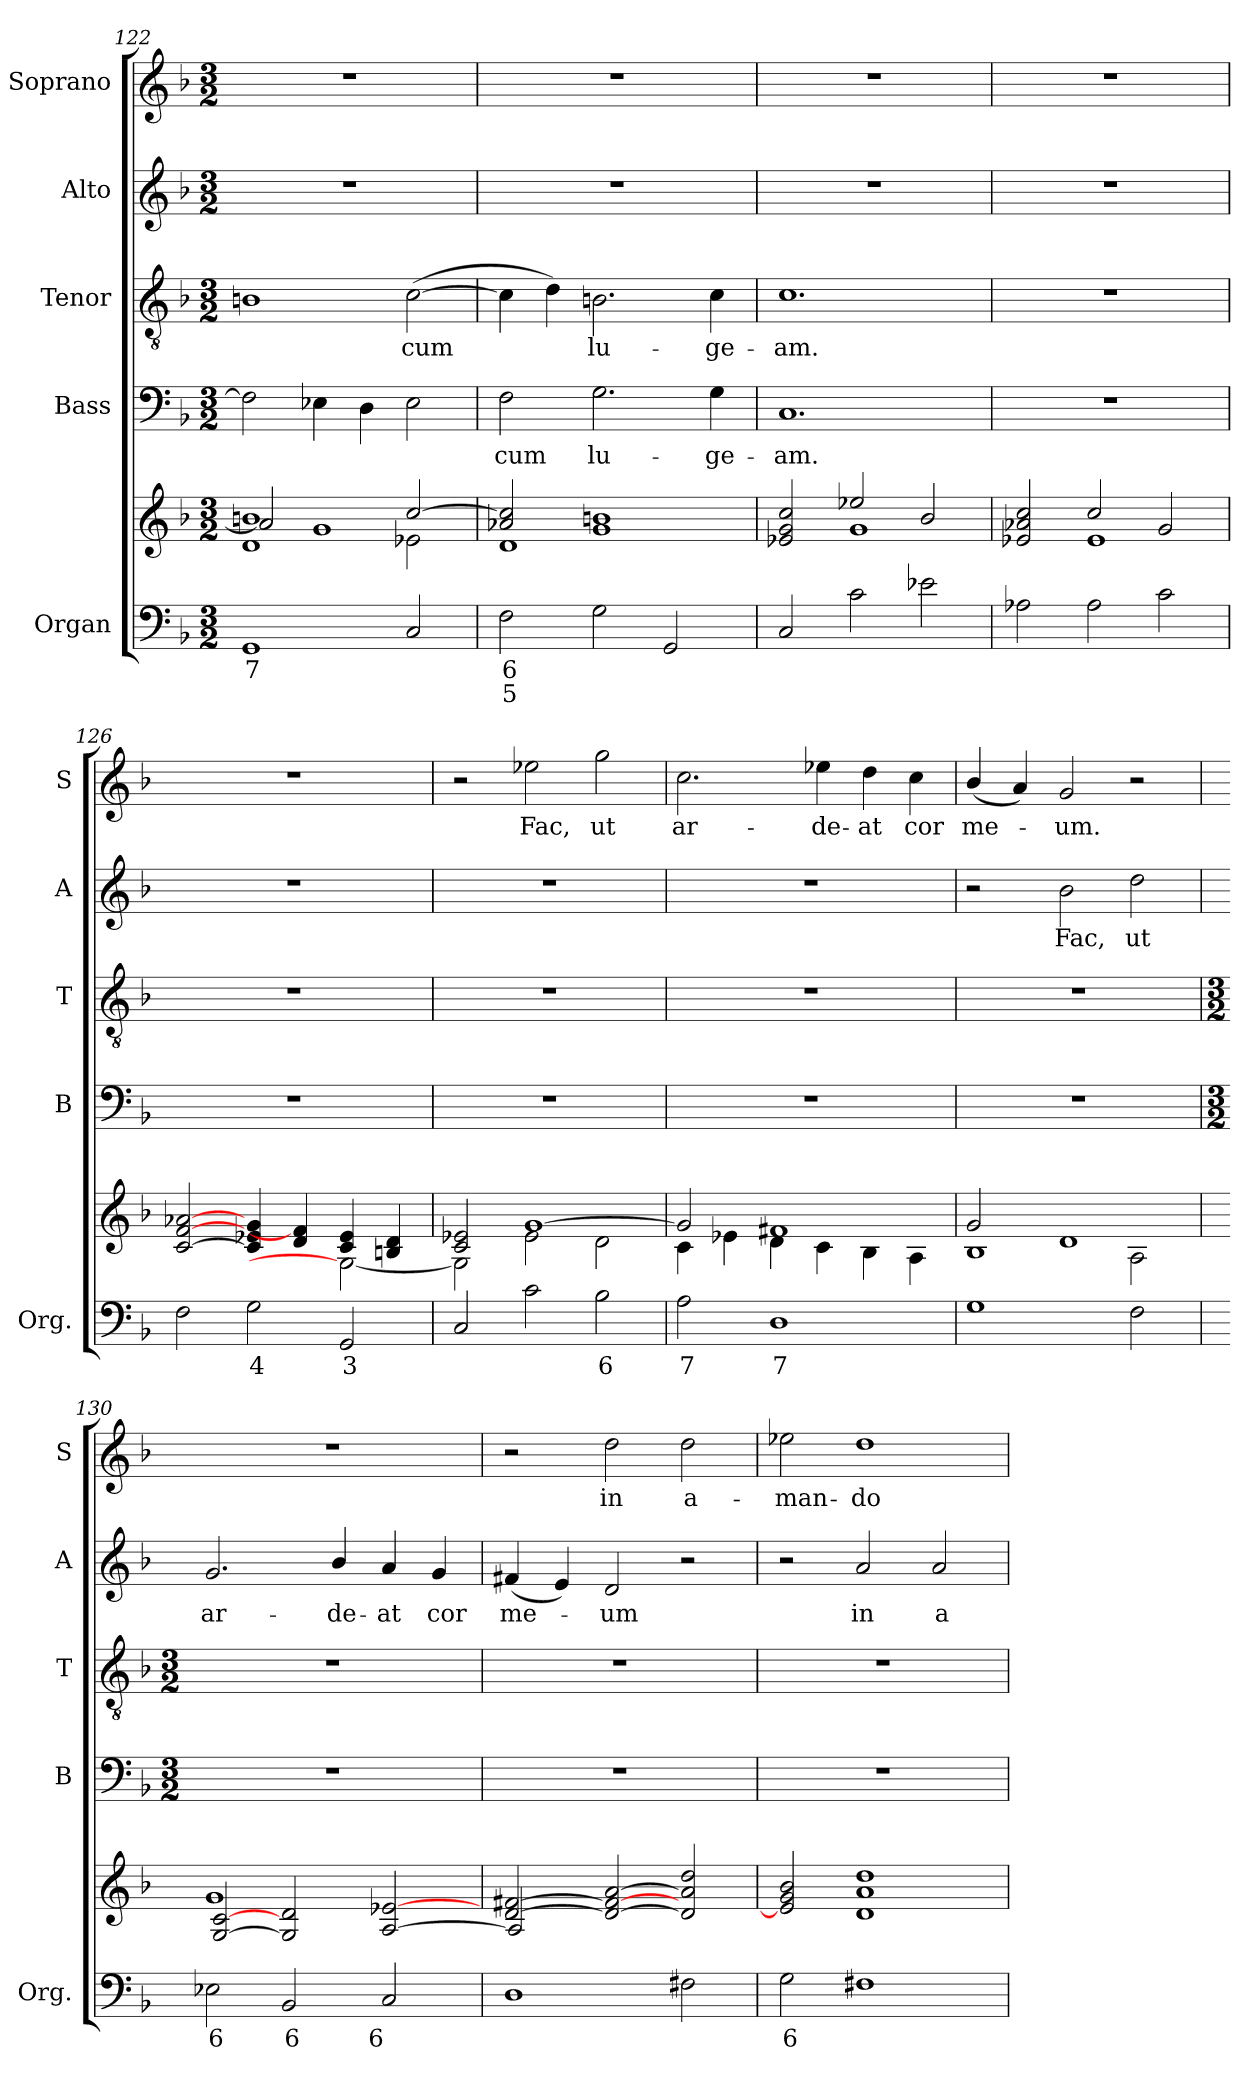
**kern	**text	**text	**kern	**kern	**text	**kern	**text	**kern	**text	**kern	**text
*part5	*part5	*part5	*part5	*part4	*part4	*part3	*part3	*part2	*part2	*part1	*part1
*staff6	*staff6	*staff6	*staff5	*staff4	*staff4	*staff3	*staff3	*staff2	*staff2	*staff1	*staff1
*I"Organ	*	*	*	*I"Bass	*	*I"Tenor	*	*I"Alto	*	*I"Soprano	*
*I'Org.	*	*	*	*I'B	*	*I'T	*	*I'A	*	*I'S	*
*clefF4	*	*	*clefG2	*clefF4	*	*clefGv2	*	*clefG2	*	*clefG2	*
*k[b-]	*	*	*k[b-]	*k[b-]	*	*k[b-]	*	*k[b-]	*	*k[b-]	*
*M3/2	*	*	*M3/2	*M3/2	*	*M3/2	*	*M3/2	*	*M3/2	*
=122	=122	=122	=122	=122	=122	=122	=122	=122	=122	=122	=122
*	*	*	*^	*	*	*	*	*	*	*	*
*	*	*	*	*^	*	*	*	*	*	*	*	*
1GG	7	.	1bn	1d	2a-]	2F\]	.	1Bn	.	1.r	.	1.r	.
.	.	.	.	.	1g	4E-X\	.	.	.	.	.	.	.
.	.	.	.	.	.	4D\	.	.	.	.	.	.	.
!	!	!	!	!	!	!	!	!	!LO:LY:b	!	!	!	!
2C	.	.	[2cc	2e-X	.	2E-\	.	(>[2c\	cum	.	.	.	.
=123	=123	=123	=123	=123	=123	=123	=123	=123	=123	=123	=123	=123	=123
!	!	!	!	!LO:N:vis=1	!	!	!LO:LY:b	!	!	!	!	!	!
2F	6	5	2a-X 2cc]	1.d	1.ryy	2F\	cum	4c\]	.	1.r	.	1.r	.
.	.	.	.	.	.	.	.	4d\)	.	.	.	.	.
!	!	!	!	!	!	!	!LO:LY:b	!	!LO:LY:b	!	!	!	!
2G	.	.	1g 1bn	.	.	2.G\	lu-	2.Bn\	lu-	.	.	.	.
2GG	.	.	.	.	.	.	.	.	.	.	.	.	.
!	!	!	!	!	!	!	!LO:LY:b	!	!LO:LY:b	!	!	!	!
.	.	.	.	.	.	4G\	-ge-	4c\	-ge-	.	.	.	.
=124	=124	=124	=124	=124	=124	=124	=124	=124	=124	=124	=124	=124	=124
!	!	!	!	!	!	!	!LO:LY:b	!	!LO:LY:b	!	!	!	!
2C	.	.	2e-X 2g 2cc	2ryy	1.ryy	1.C	-am.	1.c	-am.	1.r	.	1.r	.
2c	.	.	2ee-X	1g	.	.	.	.	.	.	.	.	.
2e-X	.	.	2b-	.	.	.	.	.	.	.	.	.	.
=125	=125	=125	=125	=125	=125	=125	=125	=125	=125	=125	=125	=125	=125
2A-X	.	.	2e-X 2a-X 2cc	2ryy	1.ryy	1.r	.	1.r	.	1.r	.	1.r	.
2A-	.	.	2cc	1e-	.	.	.	.	.	.	.	.	.
2c	.	.	2g	.	.	.	.	.	.	.	.	.	.
!!LO:LB:g=z
=126	=126	=126	=126	=126	=126	=126	=126	=126	=126	=126	=126	=126	=126
2F	.	.	[2c [2f [2a-X	2ryy	1.ryy	1.r	.	1.r	.	1.r	.	1.r	.
2G	4	.	4c] 4e-X 4g	2ryy	.	.	.	.	.	.	.	.	.
.	.	.	4d 4f]	.	.	.	.	.	.	.	.	.	.
2GG	3	.	4c 4e-	2G_	.	.	.	.	.	.	.	.	.
.	.	.	4Bn 4d	.	.	.	.	.	.	.	.	.	.
=127	=127	=127	=127	=127	=127	=127	=127	=127	=127	=127	=127	=127	=127
2C	.	.	2c 2e-X	2G]	1.ryy	1.r	.	1.r	.	1.r	.	2r	.
!	!	!	!	!	!	!	!	!	!	!	!	!	!LO:LY:b
2c	.	.	[1g	2e-	.	.	.	.	.	.	.	2ee-X\	Fac,
!	!	!	!	!	!	!	!	!	!	!	!	!	!LO:LY:b
2B-	6	.	.	2d	.	.	.	.	.	.	.	2gg\	ut
=128	=128	=128	=128	=128	=128	=128	=128	=128	=128	=128	=128	=128	=128
!	!	!	!	!	!	!	!	!	!	!	!	!	!LO:LY:b
2A	7	.	2g]	4c	1.ryy	1.r	.	1.r	.	1.r	.	2.cc\	ar-
.	.	.	.	4e-X	.	.	.	.	.	.	.	.	.
1D	7	.	1f#X	4d	.	.	.	.	.	.	.	.	.
!	!	!	!	!	!	!	!	!	!	!	!	!	!LO:LY:b
.	.	.	.	4c	.	.	.	.	.	.	.	4ee-X\	-de-
!	!	!	!	!	!	!	!	!	!	!	!	!	!LO:LY:b
.	.	.	.	4B-	.	.	.	.	.	.	.	4dd\	-at
!	!	!	!	!	!	!	!	!	!	!	!	!	!LO:LY:b
.	.	.	.	4A	.	.	.	.	.	.	.	4cc\	cor
=129	=129	=129	=129	=129	=129	=129	=129	=129	=129	=129	=129	=129	=129
!	!	!	!	!	!	!	!	!	!	!	!	!	!LO:LY:b
1G	.	.	2g	1B-	1.ryy	1.r	.	1.r	.	2r	.	(<4b-/	me-
.	.	.	.	.	.	.	.	.	.	.	.	4a/)	.
!	!	!	!	!	!	!	!	!	!	!	!LO:LY:b	!	!LO:LY:b
.	.	.	1d	.	.	.	.	.	.	2b-\	Fac,	2g/	um.
!	!	!	!	!	!	!	!	!	!	!	!LO:LY:b	!	!
2F	.	.	.	2A	.	.	.	.	.	2dd\	ut	2r	.
=130	=130	=130	=130	=130	=130	=130	=130	=130	=130	=130	=130	=130	=130
*	*	*	*	*	*	*M3/2	*	*M3/2	*	*	*	*	*
!	!	!	!LO:N:vis=1	!	!	!	!	!	!	!	!LO:LY:b	!	!
2E-X	6	.	1.g	1.ryy	[2G [2c	1.r	.	1.r	.	2.g/	ar-	1.r	.
2BB-	6	.	.	.	2G] 2d	.	.	.	.	.	.	.	.
!	!	!	!	!	!	!	!	!	!	!	!LO:LY:b	!	!
.	.	.	.	.	.	.	.	.	.	4b-/	-de-	.	.
!	!	!	!	!	!	!	!	!	!	!	!LO:LY:b	!	!
2C	6	.	.	.	[2A [2e-X	.	.	.	.	4a/	-at	.	.
!	!	!	!	!	!	!	!	!	!	!	!LO:LY:b	!	!
.	.	.	.	.	.	.	.	.	.	4g/	cor	.	.
=131	=131	=131	=131	=131	=131	=131	=131	=131	=131	=131	=131	=131	=131
!	!	!	!	!	!	!	!	!	!	!	!LO:LY:b	!	!
1D	.	.	[2d [2f#X	1.ryy	2A]	1.r	.	1.r	.	(<4f#X/	me-	2r	.
.	.	.	.	.	.	.	.	.	.	4e/)	.	.	.
!	!	!	!	!	!	!	!	!	!	!	!LO:LY:b	!	!LO:LY:b
.	.	.	2d_ 2f#_ [2a	.	1ryy	.	.	.	.	2d/	um	2dd\	in
!	!	!	!	!	!	!	!	!	!	!	!	!	!LO:LY:b
2F#X	.	.	2d] 2a] 2dd	.	.	.	.	.	.	2r	.	2dd\	a-
!!LO:LB:g=z
=132	=132	=132	=132	=132	=132	=132	=132	=132	=132	=132	=132	=132	=132
!	!	!	!	!	!	!	!	!	!	!	!	!	!LO:LY:b
2G	6	.	2e-] 2g 2b-	1.ryy	1.ryy	1.r	.	1.r	.	2r	.	2ee-X\	-man-
!	!	!	!	!	!	!	!	!	!	!	!LO:LY:b	!	!LO:LY:b
1F#X	.	.	1d 1a 1dd	.	.	.	.	.	.	2a/	in	1dd	-do
!	!	!	!	!	!	!	!	!	!	!	!LO:LY:b	!	!
.	.	.	.	.	.	.	.	.	.	2a/	a-	.	.
*	*	*	*v	*v	*v	*	*	*	*	*	*	*	*
=	=	=	=	=	=	=	=	=	=	=	=
*-	*-	*-	*-	*-	*-	*-	*-	*-	*-	*-	*-
